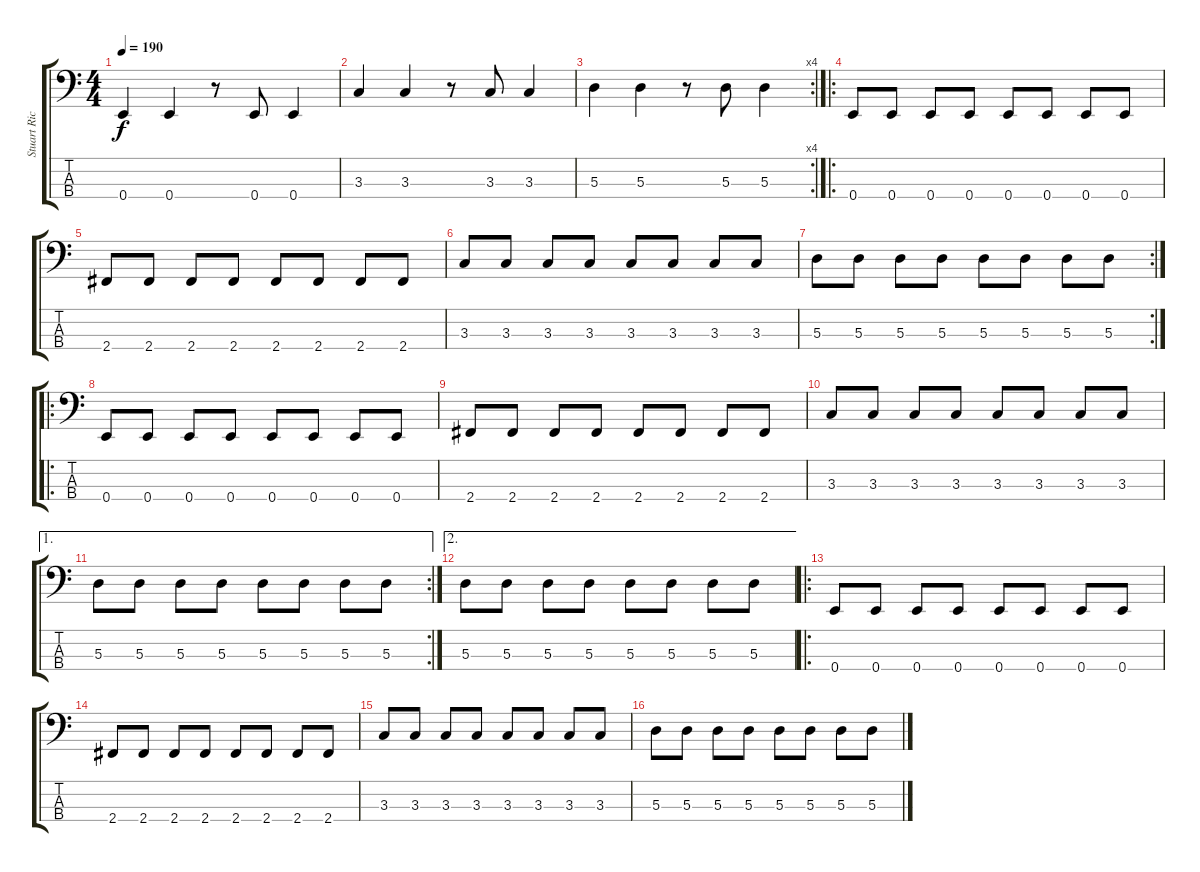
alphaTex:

\track ("Stuart Richardson" "Stuart Ric") {instrument electricbassfinger}
\staff {score tabs}
\tuning (G2 D2 A1 E1) {hide}
\ts (4 4)
\tempo 190
\clef f4
\ks c
0.4.4{dy f} 0.4.4 r.8 0.4.8 0.4.4 |
3.3.4 3.3.4 r.8 3.3.8 3.3.4 |
\rc 4
5.3.4 5.3.4 r.8 5.3.8 5.3.4 |
\ro
0.4.8 0.4.8 0.4.8 0.4.8 0.4.8 0.4.8 0.4.8 0.4.8 |
2.4.8 2.4.8 2.4.8 2.4.8 2.4.8 2.4.8 2.4.8 2.4.8 |
3.3.8 3.3.8 3.3.8 3.3.8 3.3.8 3.3.8 3.3.8 3.3.8 |
\rc 2
5.3.8 5.3.8 5.3.8 5.3.8 5.3.8 5.3.8 5.3.8 5.3.8 |
\ro
0.4.8 0.4.8 0.4.8 0.4.8 0.4.8 0.4.8 0.4.8 0.4.8 |
2.4.8 2.4.8 2.4.8 2.4.8 2.4.8 2.4.8 2.4.8 2.4.8 |
3.3.8 3.3.8 3.3.8 3.3.8 3.3.8 3.3.8 3.3.8 3.3.8 |
\ae 1
\rc 2
5.3.8 5.3.8 5.3.8 5.3.8 5.3.8 5.3.8 5.3.8 5.3.8 |
\ae 2
5.3.8 5.3.8 5.3.8 5.3.8 5.3.8 5.3.8 5.3.8 5.3.8 |
\ro
0.4.8 0.4.8 0.4.8 0.4.8 0.4.8 0.4.8 0.4.8 0.4.8 |
2.4.8 2.4.8 2.4.8 2.4.8 2.4.8 2.4.8 2.4.8 2.4.8 |
3.3.8 3.3.8 3.3.8 3.3.8 3.3.8 3.3.8 3.3.8 3.3.8 |
5.3.8 5.3.8 5.3.8 5.3.8 5.3.8 5.3.8 5.3.8 5.3.8
